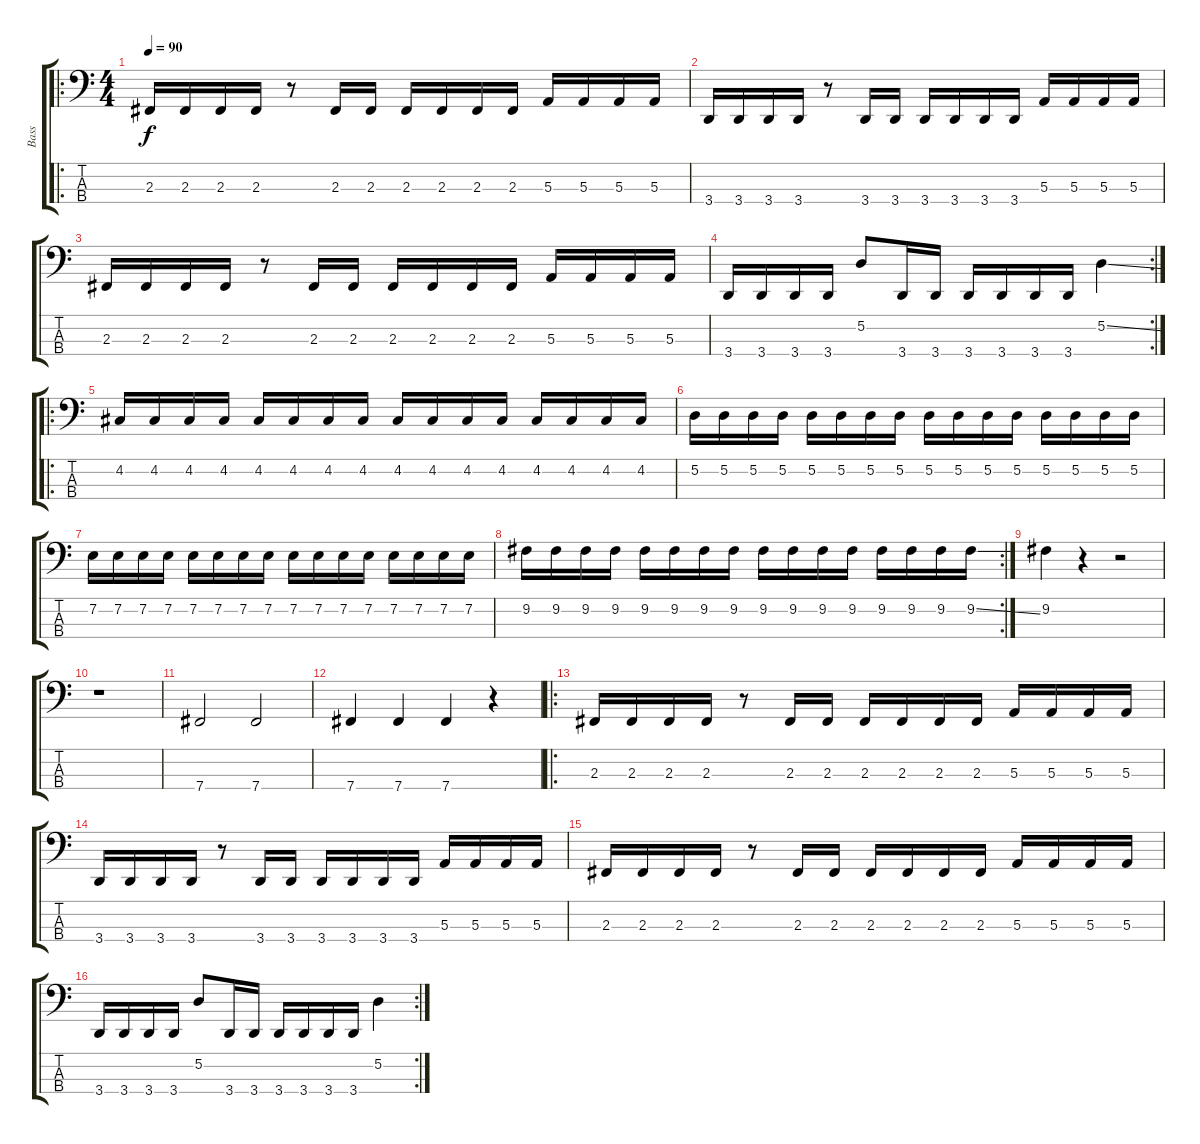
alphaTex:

\track ("Bass" "Bass") {instrument electricbassfinger}
\staff {score tabs}
\tuning (D2 A1 E1 B0) {hide}
\ro
\ts (4 4)
\tempo 90
\clef f4
\ks c
2.3.16{dy f} 2.3.16 2.3.16 2.3.16 r.8 2.3.16 2.3.16 2.3.16 2.3.16 2.3.16 2.3.16 5.3.16 5.3.16 5.3.16 5.3.16 |
3.4.16 3.4.16 3.4.16 3.4.16 r.8 3.4.16 3.4.16 3.4.16 3.4.16 3.4.16 3.4.16 5.3.16 5.3.16 5.3.16 5.3.16 |
2.3.16 2.3.16 2.3.16 2.3.16 r.8 2.3.16 2.3.16 2.3.16 2.3.16 2.3.16 2.3.16 5.3.16 5.3.16 5.3.16 5.3.16 |
\rc 2
3.4.16 3.4.16 3.4.16 3.4.16 5.2.8 3.4.16 3.4.16 3.4.16 3.4.16 3.4.16 3.4.16 5.2{ss}.4 |
\ro
4.2.16 4.2.16 4.2.16 4.2.16 4.2.16 4.2.16 4.2.16 4.2.16 4.2.16 4.2.16 4.2.16 4.2.16 4.2.16 4.2.16 4.2.16 4.2.16 |
5.2.16 5.2.16 5.2.16 5.2.16 5.2.16 5.2.16 5.2.16 5.2.16 5.2.16 5.2.16 5.2.16 5.2.16 5.2.16 5.2.16 5.2.16 5.2.16 |
7.2.16 7.2.16 7.2.16 7.2.16 7.2.16 7.2.16 7.2.16 7.2.16 7.2.16 7.2.16 7.2.16 7.2.16 7.2.16 7.2.16 7.2.16 7.2.16 |
\rc 2
9.2.16 9.2.16 9.2.16 9.2.16 9.2.16 9.2.16 9.2.16 9.2.16 9.2.16 9.2.16 9.2.16 9.2.16 9.2.16 9.2.16 9.2.16 9.2{ss}.16 |
9.2.4 r.4 r.2 |
r.1 |
7.4.2 7.4.2 |
7.4.4 7.4.4 7.4.4 r.4 |
\ro
2.3.16 2.3.16 2.3.16 2.3.16 r.8 2.3.16 2.3.16 2.3.16 2.3.16 2.3.16 2.3.16 5.3.16 5.3.16 5.3.16 5.3.16 |
3.4.16 3.4.16 3.4.16 3.4.16 r.8 3.4.16 3.4.16 3.4.16 3.4.16 3.4.16 3.4.16 5.3.16 5.3.16 5.3.16 5.3.16 |
2.3.16 2.3.16 2.3.16 2.3.16 r.8 2.3.16 2.3.16 2.3.16 2.3.16 2.3.16 2.3.16 5.3.16 5.3.16 5.3.16 5.3.16 |
\rc 2
3.4.16 3.4.16 3.4.16 3.4.16 5.2.8 3.4.16 3.4.16 3.4.16 3.4.16 3.4.16 3.4.16 5.2.4
